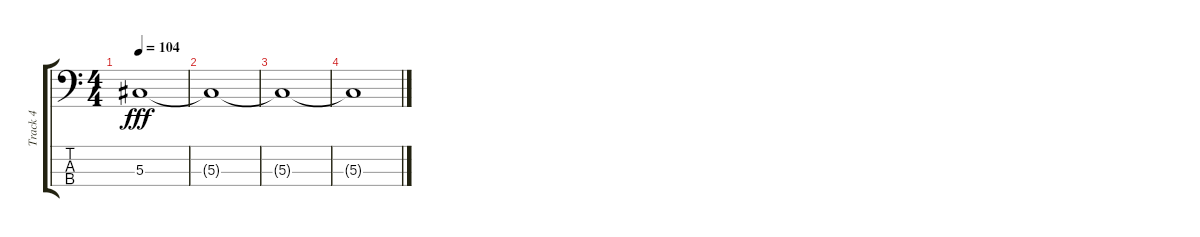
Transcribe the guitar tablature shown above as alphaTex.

\track ("Track 4" "Track 4") {instrument electricbasspick}
\staff {score tabs}
\tuning (Gb2 Db2 Ab1 Eb1) {hide}
\ts (4 4)
\tempo 104
\clef f4
\ks c
5.3.1{dy fff} |
5.3{t}.1 |
5.3{t}.1 |
5.3{t}.1
